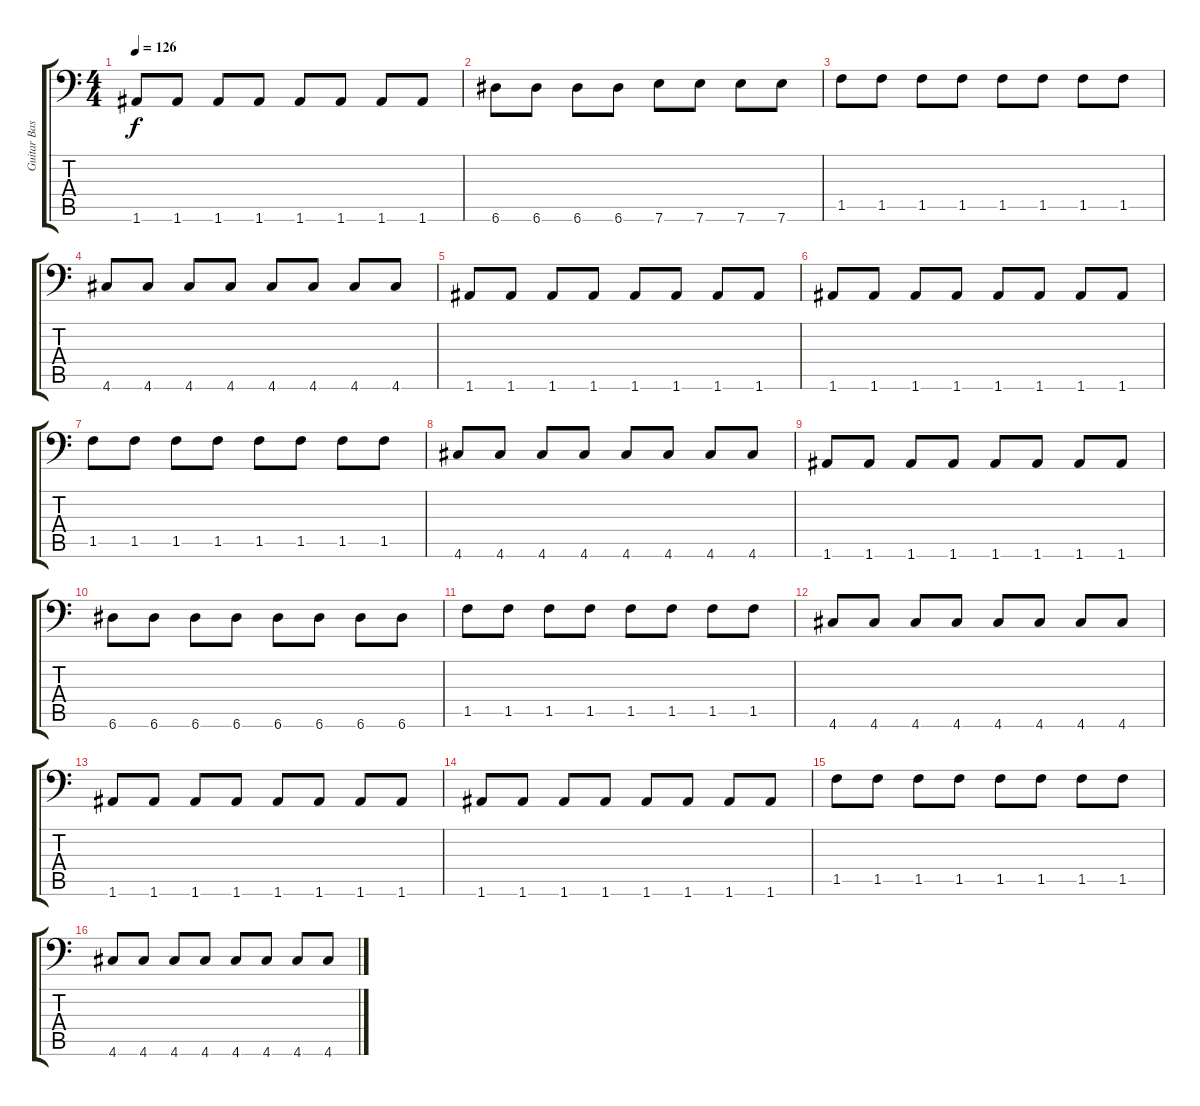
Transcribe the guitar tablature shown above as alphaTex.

\track ("Guitar Bass" "Guitar Bas") {instrument electricbassfinger}
\staff {score tabs}
\tuning (B3 Gb3 D3 A2 E2 A1) {hide}
\ts (4 4)
\tempo 126
\clef f4
\ks c
1.6.8{dy f} 1.6.8 1.6.8 1.6.8 1.6.8 1.6.8 1.6.8 1.6.8 |
6.6.8 6.6.8 6.6.8 6.6.8 7.6.8 7.6.8 7.6.8 7.6.8 |
1.5.8 1.5.8 1.5.8 1.5.8 1.5.8 1.5.8 1.5.8 1.5.8 |
4.6.8 4.6.8 4.6.8 4.6.8 4.6.8 4.6.8 4.6.8 4.6.8 |
1.6.8 1.6.8 1.6.8 1.6.8 1.6.8 1.6.8 1.6.8 1.6.8 |
1.6.8 1.6.8 1.6.8 1.6.8 1.6.8 1.6.8 1.6.8 1.6.8 |
1.5.8 1.5.8 1.5.8 1.5.8 1.5.8 1.5.8 1.5.8 1.5.8 |
4.6.8 4.6.8 4.6.8 4.6.8 4.6.8 4.6.8 4.6.8 4.6.8 |
1.6.8 1.6.8 1.6.8 1.6.8 1.6.8 1.6.8 1.6.8 1.6.8 |
6.6.8 6.6.8 6.6.8 6.6.8 6.6.8 6.6.8 6.6.8 6.6.8 |
1.5.8 1.5.8 1.5.8 1.5.8 1.5.8 1.5.8 1.5.8 1.5.8 |
4.6.8 4.6.8 4.6.8 4.6.8 4.6.8 4.6.8 4.6.8 4.6.8 |
1.6.8 1.6.8 1.6.8 1.6.8 1.6.8 1.6.8 1.6.8 1.6.8 |
1.6.8 1.6.8 1.6.8 1.6.8 1.6.8 1.6.8 1.6.8 1.6.8 |
1.5.8 1.5.8 1.5.8 1.5.8 1.5.8 1.5.8 1.5.8 1.5.8 |
4.6.8 4.6.8 4.6.8 4.6.8 4.6.8 4.6.8 4.6.8 4.6.8
